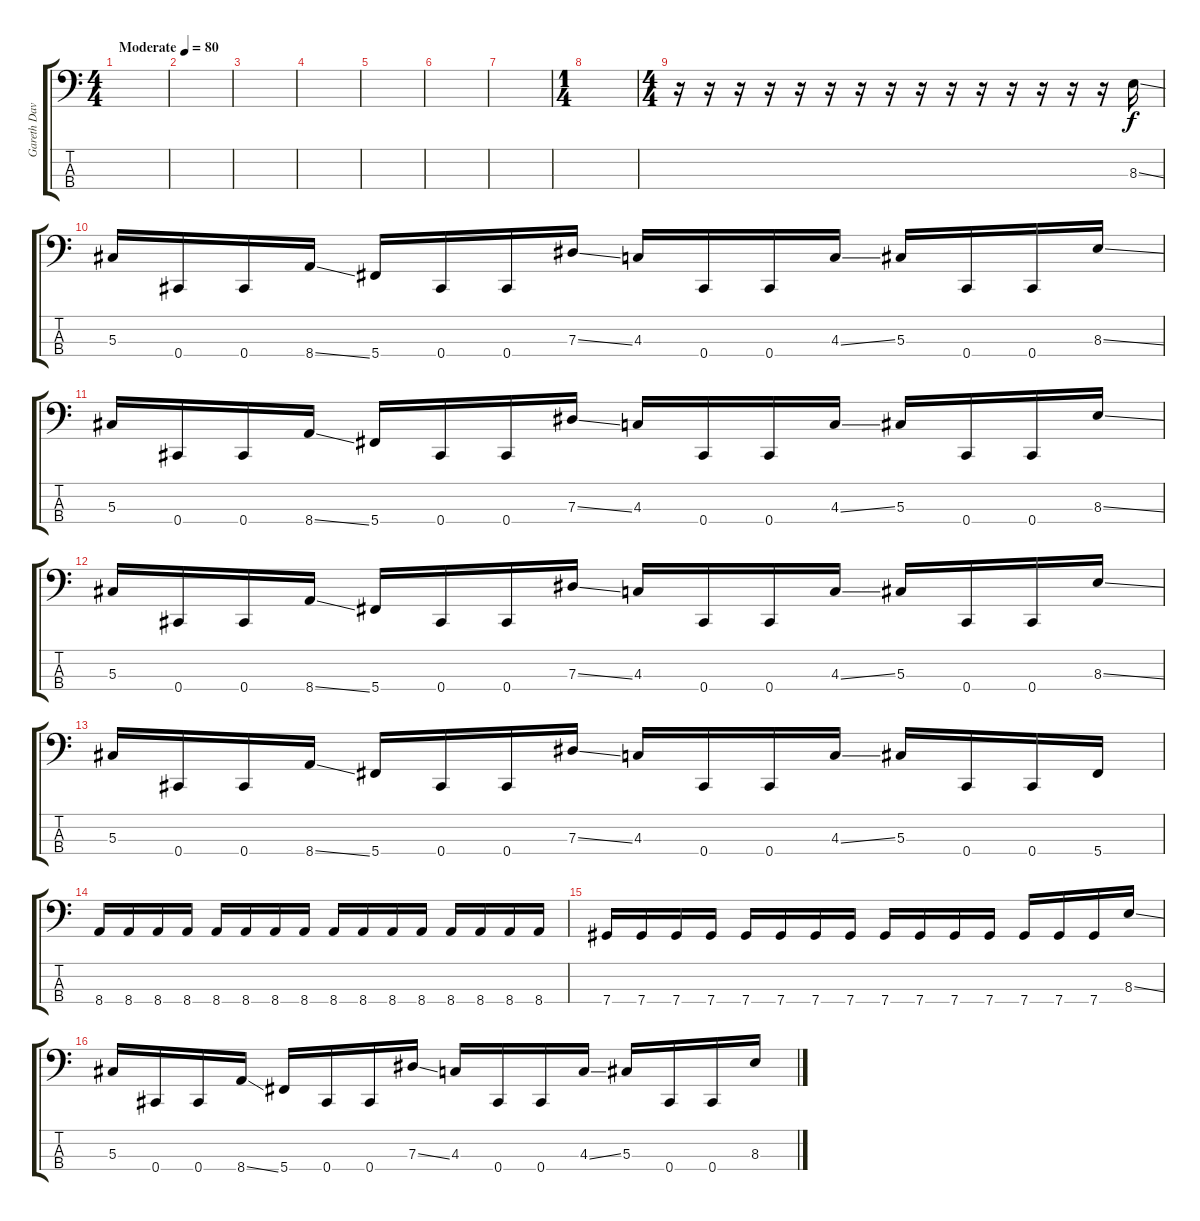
\track ("Gareth Davis" "Gareth Dav") {instrument electricbassfinger}
\staff {score tabs}
\tuning (Gb2 Db2 Ab1 Db1) {hide}
\ts (4 4)
\tempo (80 "Moderate")
\clef f4
\ks c
|
|
|
|
|
|
|
\ts (1 4)
|
\ts (4 4)
r.16 r.16 r.16 r.16 r.16 r.16 r.16 r.16 r.16 r.16 r.16 r.16 r.16 r.16 r.16 8.3{ss}.16 |
5.3.16 0.4.16 0.4.16 8.4{ss}.16 5.4.16 0.4.16 0.4.16 7.3{ss}.16 4.3.16 0.4.16 0.4.16 4.3{ss}.16 5.3.16 0.4.16 0.4.16 8.3{ss}.16 |
5.3.16 0.4.16 0.4.16 8.4{ss}.16 5.4.16 0.4.16 0.4.16 7.3{ss}.16 4.3.16 0.4.16 0.4.16 4.3{ss}.16 5.3.16 0.4.16 0.4.16 8.3{ss}.16 |
5.3.16 0.4.16 0.4.16 8.4{ss}.16 5.4.16 0.4.16 0.4.16 7.3{ss}.16 4.3.16 0.4.16 0.4.16 4.3{ss}.16 5.3.16 0.4.16 0.4.16 8.3{ss}.16 |
5.3.16 0.4.16 0.4.16 8.4{ss}.16 5.4.16 0.4.16 0.4.16 7.3{ss}.16 4.3.16 0.4.16 0.4.16 4.3{ss}.16 5.3.16 0.4.16 0.4.16 5.4.16 |
8.4.16 8.4.16 8.4.16 8.4.16 8.4.16 8.4.16 8.4.16 8.4.16 8.4.16 8.4.16 8.4.16 8.4.16 8.4.16 8.4.16 8.4.16 8.4.16 |
7.4.16 7.4.16 7.4.16 7.4.16 7.4.16 7.4.16 7.4.16 7.4.16 7.4.16 7.4.16 7.4.16 7.4.16 7.4.16 7.4.16 7.4.16 8.3{ss}.16 |
5.3.16 0.4.16 0.4.16 8.4{ss}.16 5.4.16 0.4.16 0.4.16 7.3{ss}.16 4.3.16 0.4.16 0.4.16 4.3{ss}.16 5.3.16 0.4.16 0.4.16 8.3{ss}.16
